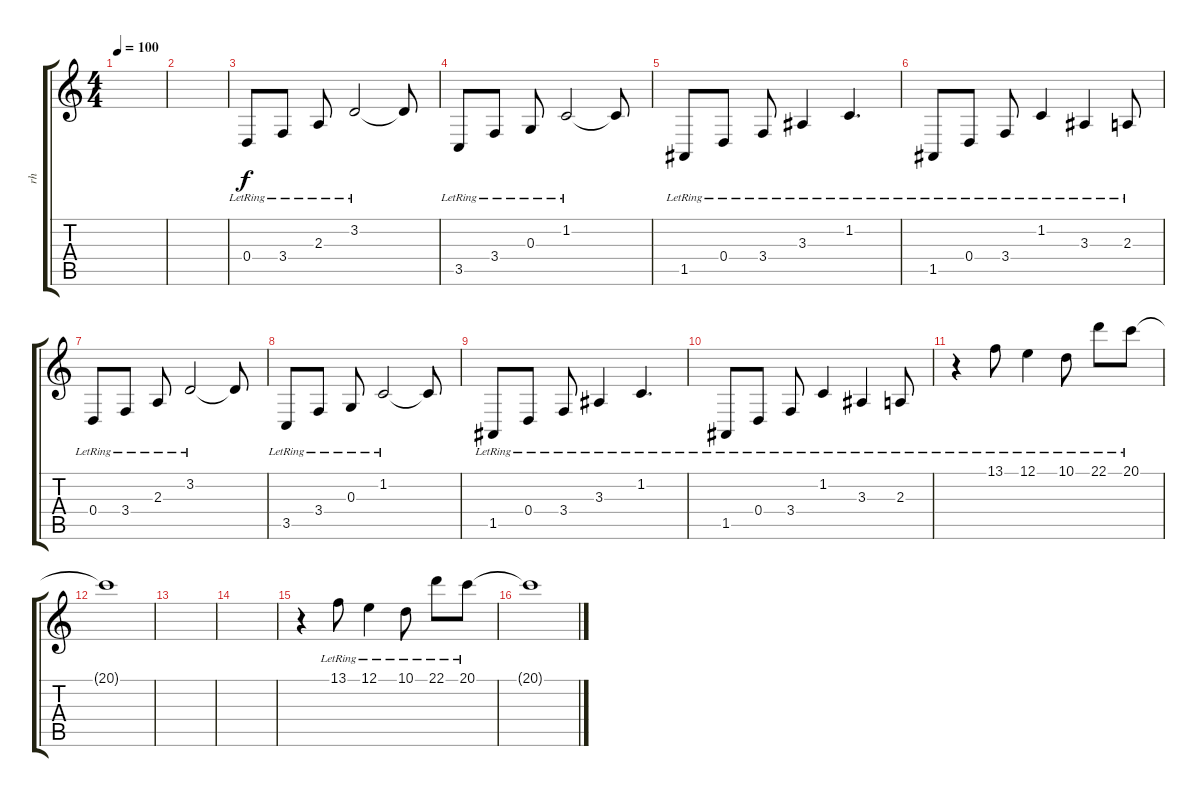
\track ("rh" "rh") {instrument acousticgrandpiano}
\staff {score tabs}
\tuning (E4 B3 G3 D3 A2 E2) {hide}
\ts (4 4)
\tempo 100
\clef g2
\ks c
|
|
0.4{lr}.8 3.4{lr}.8 2.3{lr}.8 3.2{lr}.2 3.2{t}.8 |
3.5{lr}.8 3.4{lr}.8 0.3{lr}.8 1.2{lr}.2 1.2{t}.8 |
1.5{lr}.8 0.4{lr}.8 3.4{lr}.8 3.3{lr}.4 1.2{lr}.4{d} |
1.5{lr}.8 0.4{lr}.8 3.4{lr}.8 1.2{lr}.4 3.3{lr}.4 2.3{lr}.8 |
0.4{lr}.8 3.4{lr}.8 2.3{lr}.8 3.2{lr}.2 3.2{t}.8 |
3.5{lr}.8 3.4{lr}.8 0.3{lr}.8 1.2{lr}.2 1.2{t}.8 |
1.5{lr}.8 0.4{lr}.8 3.4{lr}.8 3.3{lr}.4 1.2{lr}.4{d} |
1.5{lr}.8 0.4{lr}.8 3.4{lr}.8 1.2{lr}.4 3.3{lr}.4 2.3{lr}.8 |
r.4 13.1{lr}.8 12.1{lr}.4 10.1{lr}.8 22.1{lr}.8 20.1{lr}.8 |
20.1{t}.1 |
|
|
r.4 13.1{lr}.8 12.1{lr}.4 10.1{lr}.8 22.1{lr}.8 20.1{lr}.8 |
20.1{t}.1
